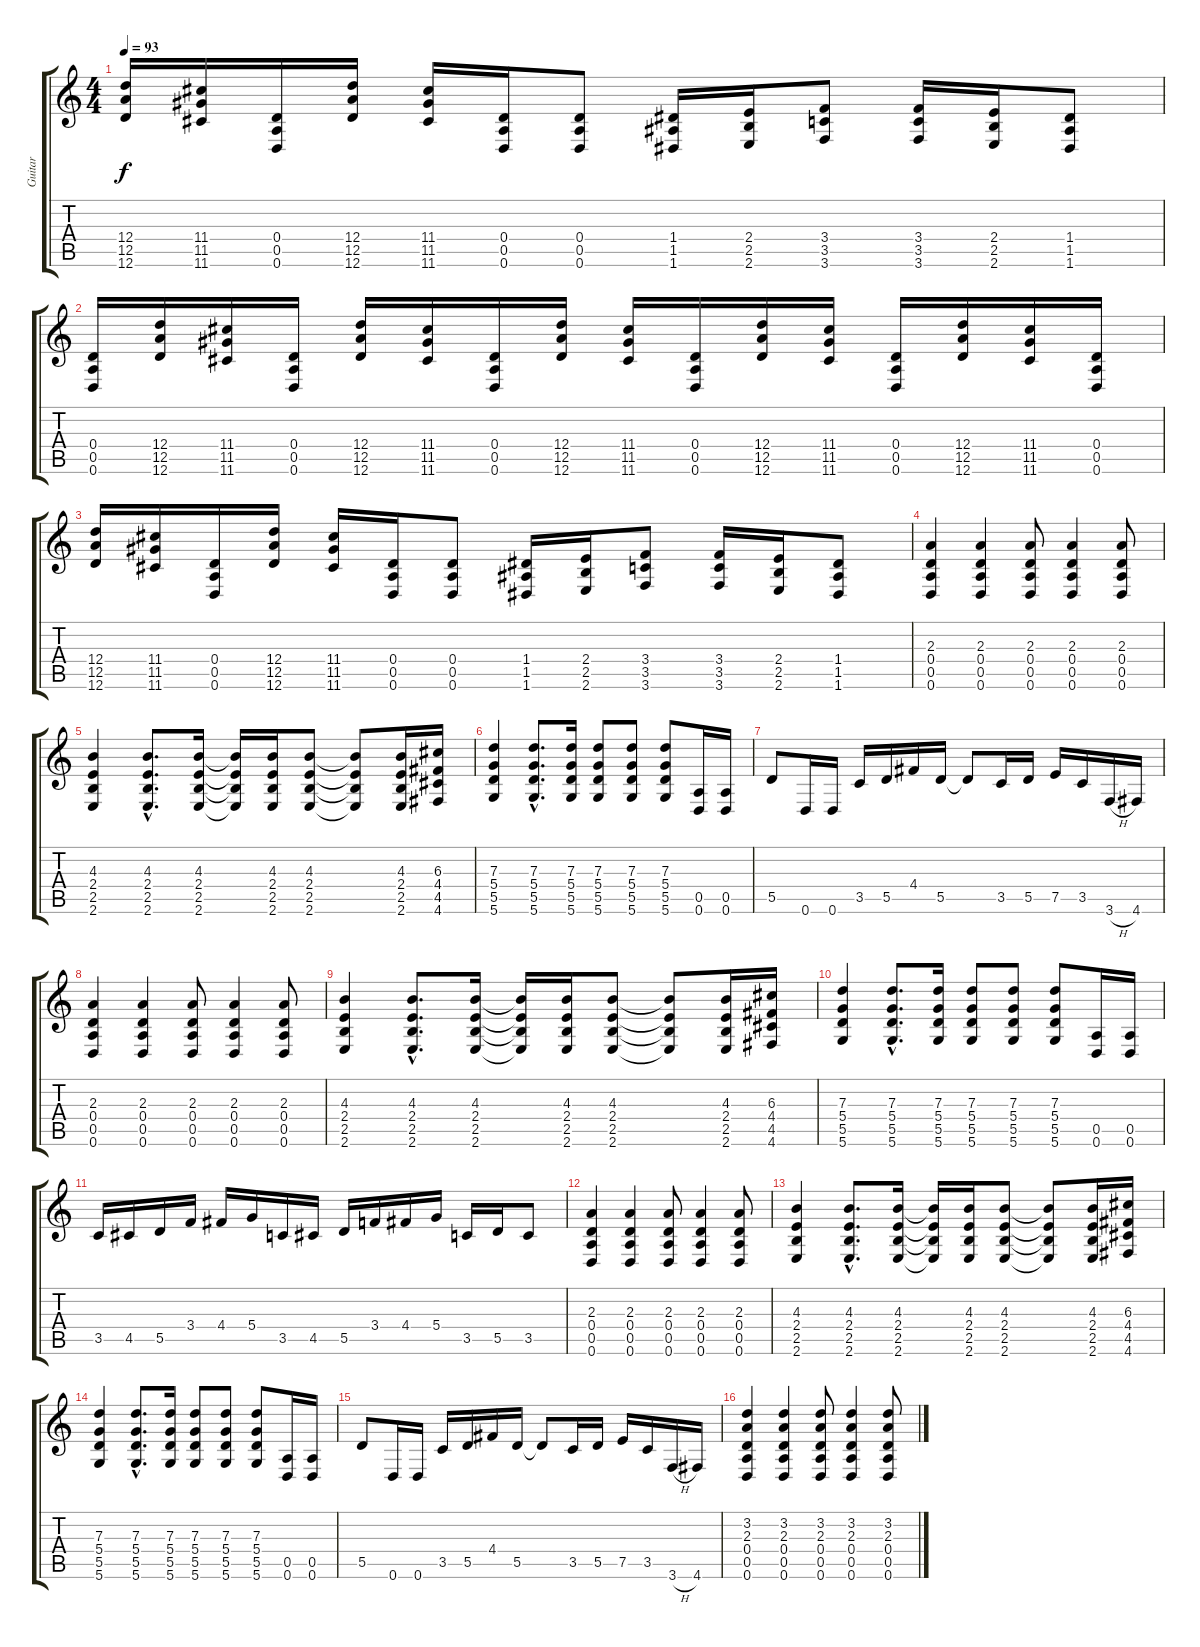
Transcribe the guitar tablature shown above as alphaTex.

\track ("Guitar" "Guitar") {instrument distortionguitar}
\staff {score tabs}
\tuning (E4 B3 G3 D3 A2 D2) {hide}
\ts (4 4)
\tempo 93
\clef g2
\ks c
(12.4 12.5 12.6).16{dy f} (11.4 11.5 11.6).16 (0.4 0.5 0.6).16 (12.4 12.5 12.6).16 (11.4 11.5 11.6).16 (0.4 0.5 0.6).16 (0.4 0.5 0.6).8 (1.4 1.5 1.6).16 (2.4 2.5 2.6).16 (3.4 3.5 3.6).8 (3.4 3.5 3.6).16 (2.4 2.5 2.6).16 (1.4 1.5 1.6).8 |
(0.4 0.5 0.6).16 (12.4 12.5 12.6).16 (11.4 11.5 11.6).16 (0.4 0.5 0.6).16 (12.4 12.5 12.6).16 (11.4 11.5 11.6).16 (0.4 0.5 0.6).16 (12.4 12.5 12.6).16 (11.4 11.5 11.6).16 (0.4 0.5 0.6).16 (12.4 12.5 12.6).16 (11.4 11.5 11.6).16 (0.4 0.5 0.6).16 (12.4 12.5 12.6).16 (11.4 11.5 11.6).16 (0.4 0.5 0.6).16 |
(12.4 12.5 12.6).16 (11.4 11.5 11.6).16 (0.4 0.5 0.6).16 (12.4 12.5 12.6).16 (11.4 11.5 11.6).16 (0.4 0.5 0.6).16 (0.4 0.5 0.6).8 (1.4 1.5 1.6).16 (2.4 2.5 2.6).16 (3.4 3.5 3.6).8 (3.4 3.5 3.6).16 (2.4 2.5 2.6).16 (1.4 1.5 1.6).8 |
(2.3 0.4 0.5 0.6).4 (2.3 0.4 0.5 0.6).4 (2.3 0.4 0.5 0.6).8 (2.3 0.4 0.5 0.6).4 (2.3 0.4 0.5 0.6).8 |
(4.3 2.4 2.5 2.6).4 (4.3{hac} 2.4{hac} 2.5{hac} 2.6{hac}).8{d} (4.3 2.4 2.5 2.6).16 (4.3{t} 2.4{t} 2.5{t} 2.6{t}).16 (4.3 2.4 2.5 2.6).16 (4.3 2.4 2.5 2.6).8 (4.3{t} 2.4{t} 2.5{t} 2.6{t}).8 (4.3 2.4 2.5 2.6).16 (6.3 4.4 4.5 4.6).16 |
(7.3 5.4 5.5 5.6).4 (7.3{hac} 5.4{hac} 5.5{hac} 5.6{hac}).8{d} (7.3 5.4 5.5 5.6).16 (7.3 5.4 5.5 5.6).8 (7.3 5.4 5.5 5.6).8 (7.3 5.4 5.5 5.6).8 (0.5 0.6).16 (0.5 0.6).16 |
5.5.8 0.6.16 0.6.16 3.5.16 5.5.16 4.4.16 5.5.16 5.5{t}.8 3.5.16 5.5.16 7.5.16 3.5.16 3.6{h}.16 4.6.16 |
(2.3 0.4 0.5 0.6).4 (2.3 0.4 0.5 0.6).4 (2.3 0.4 0.5 0.6).8 (2.3 0.4 0.5 0.6).4 (2.3 0.4 0.5 0.6).8 |
(4.3 2.4 2.5 2.6).4 (4.3{hac} 2.4{hac} 2.5{hac} 2.6{hac}).8{d} (4.3 2.4 2.5 2.6).16 (4.3{t} 2.4{t} 2.5{t} 2.6{t}).16 (4.3 2.4 2.5 2.6).16 (4.3 2.4 2.5 2.6).8 (4.3{t} 2.4{t} 2.5{t} 2.6{t}).8 (4.3 2.4 2.5 2.6).16 (6.3 4.4 4.5 4.6).16 |
(7.3 5.4 5.5 5.6).4 (7.3{hac} 5.4{hac} 5.5{hac} 5.6{hac}).8{d} (7.3 5.4 5.5 5.6).16 (7.3 5.4 5.5 5.6).8 (7.3 5.4 5.5 5.6).8 (7.3 5.4 5.5 5.6).8 (0.5 0.6).16 (0.5 0.6).16 |
3.5.16 4.5.16 5.5.16 3.4.16 4.4.16 5.4.16 3.5.16 4.5.16 5.5.16 3.4.16 4.4.16 5.4.16 3.5.16 5.5.16 3.5.8 |
(2.3 0.4 0.5 0.6).4 (2.3 0.4 0.5 0.6).4 (2.3 0.4 0.5 0.6).8 (2.3 0.4 0.5 0.6).4 (2.3 0.4 0.5 0.6).8 |
(4.3 2.4 2.5 2.6).4 (4.3{hac} 2.4{hac} 2.5{hac} 2.6{hac}).8{d} (4.3 2.4 2.5 2.6).16 (4.3{t} 2.4{t} 2.5{t} 2.6{t}).16 (4.3 2.4 2.5 2.6).16 (4.3 2.4 2.5 2.6).8 (4.3{t} 2.4{t} 2.5{t} 2.6{t}).8 (4.3 2.4 2.5 2.6).16 (6.3 4.4 4.5 4.6).16 |
(7.3 5.4 5.5 5.6).4 (7.3{hac} 5.4{hac} 5.5{hac} 5.6{hac}).8{d} (7.3 5.4 5.5 5.6).16 (7.3 5.4 5.5 5.6).8 (7.3 5.4 5.5 5.6).8 (7.3 5.4 5.5 5.6).8 (0.5 0.6).16 (0.5 0.6).16 |
5.5.8 0.6.16 0.6.16 3.5.16 5.5.16 4.4.16 5.5.16 5.5{t}.8 3.5.16 5.5.16 7.5.16 3.5.16 3.6{h}.16 4.6.16 |
(3.2 2.3 0.4 0.5 0.6).4 (3.2 2.3 0.4 0.5 0.6).4 (3.2 2.3 0.4 0.5 0.6).8 (3.2 2.3 0.4 0.5 0.6).4 (3.2 2.3 0.4 0.5 0.6).8
